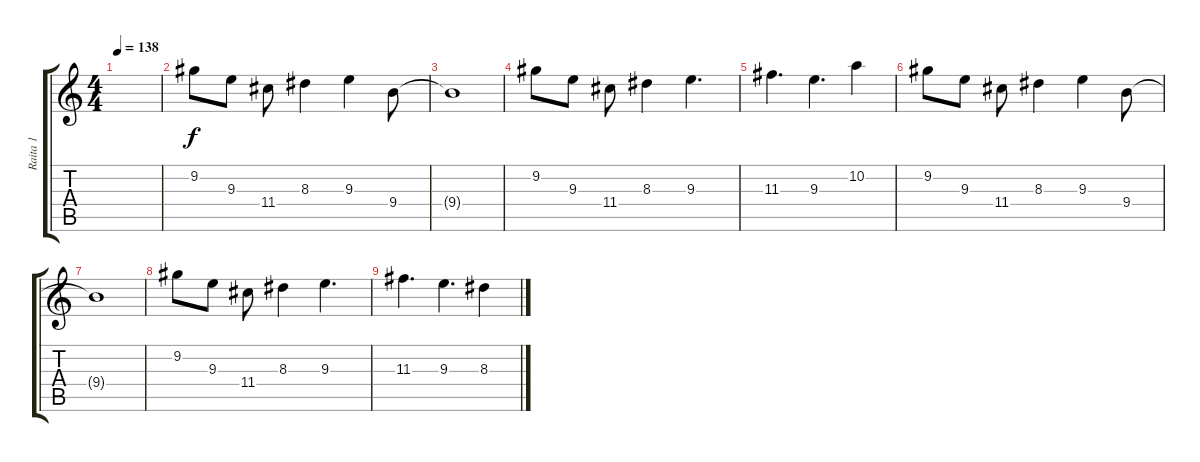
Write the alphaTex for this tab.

\track ("Raita 1" "Raita 1") {instrument electricguitarclean}
\staff {score tabs}
\tuning (E4 B3 G3 D3 A2 E2) {hide}
\ts (4 4)
\tempo 138
\clef g2
\ks c
|
9.2.8 9.3.8 11.4.8 8.3.4 9.3.4 9.4.8 |
9.4{t}.1 |
9.2.8 9.3.8 11.4.8 8.3.4 9.3.4{d} |
11.3.4{d} 9.3.4{d} 10.2.4 |
9.2.8 9.3.8 11.4.8 8.3.4 9.3.4 9.4.8 |
9.4{t}.1 |
9.2.8 9.3.8 11.4.8 8.3.4 9.3.4{d} |
11.3.4{d} 9.3.4{d} 8.3.4
